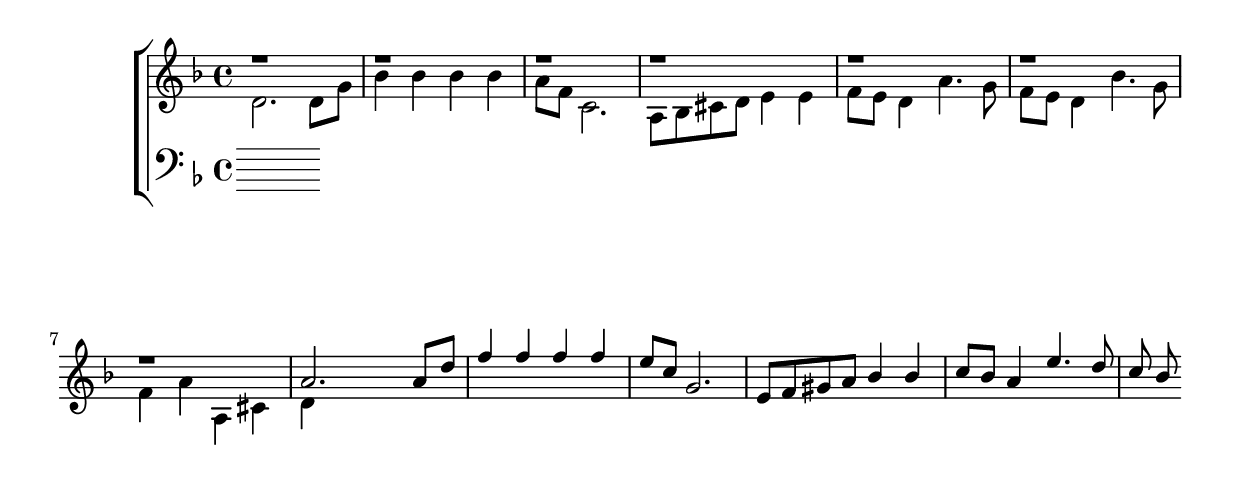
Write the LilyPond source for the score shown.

\paper {
  top-system-spacing #'basic-distance = #10
  score-system-spacing #'basic-distance = #20
  system-system-spacing #'basic-distance = #20
  last-bottom-spacing #'basic-distance = #10
}

global = {
  \key d \minor
  \time 4/4
}

sopMusic = 
\relative c' {
r1 r r r  r r r a'2. a8 d f4 f f f e8 c g2. e8 f gis a bes4 bes c8 bes a4 e'4. d8 c bes 
}

sopWords = \lyricmode {
}

altoMusic = \relative c' {
d2. d8 g bes4 bes bes bes a8 f c2. a8 bes cis d e4 e f8 e d4 a'4. g8 f e d4 bes'4. g8 f4 a a, cis d 
}
altoWords = \lyricmode {
}

tenorMusic = \relative c' {
  
}
tenorWords = \lyricmode {
}

bassMusic = \relative c {
}
bassWords = \lyricmode {
}

\score {
  \new ChoirStaff <<
    \new Lyrics = "sopranos" \with {
      % this is needed for lyrics above a staff
      \override VerticalAxisGroup.staff-affinity = #DOWN
    }
    \new Staff = "women" <<
      \new Voice = "sopranos" {
        \voiceOne
        << \global \sopMusic >>
      }
      \new Voice = "altos" {
        \voiceTwo
        << \global \altoMusic >>
      }
    >>
    \new Lyrics = "altos"
    \new Lyrics = "tenors" \with {
      % this is needed for lyrics above a staff
      \override VerticalAxisGroup.staff-affinity = #DOWN
    }
    \new Staff = "men" <<
      \clef bass
      \new Voice = "tenors" {
        \voiceOne
        << \global \tenorMusic >>
      }
      \new Voice = "basses" {
        \voiceTwo << \global \bassMusic >>
      }
    >>
    \new Lyrics = "basses"
    \context Lyrics = "sopranos" \lyricsto "sopranos" \sopWords
    \context Lyrics = "altos" \lyricsto "altos" \altoWords
    \context Lyrics = "tenors" \lyricsto "tenors" \tenorWords
    \context Lyrics = "basses" \lyricsto "basses" \bassWords
  >>
  \layout{}
  \midi{    \tempo 2 = 120
}
}